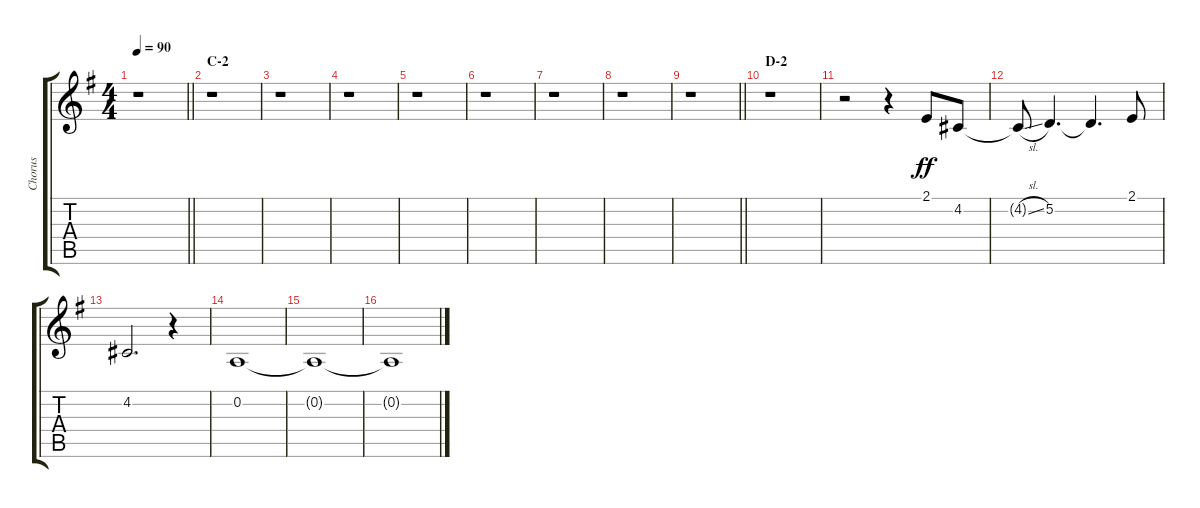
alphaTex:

\track ("Chorus" "Chorus") {instrument voiceoohs}
\staff {score tabs}
\tuning (D4 A3 F3 C3 G2 D2) {hide}
\ts (4 4)
\tempo 90
\clef g2
\barLineRight lightlight
\ks g
r.1{dy ff} |
\section ("" "C-2")
r.1 |
r.1 |
r.1 |
r.1 |
r.1 |
r.1 |
r.1 |
\barLineRight lightlight
r.1 |
\section ("" "D-2")
r.1 |
r.2 r.4 2.1.8 4.2.8 |
4.2{sl t}.8 5.2.4{d} 5.2{t}.4{d} 2.1.8 |
4.2.2{d} r.4 |
0.2.1 |
0.2{t}.1 |
0.2{t}.1
